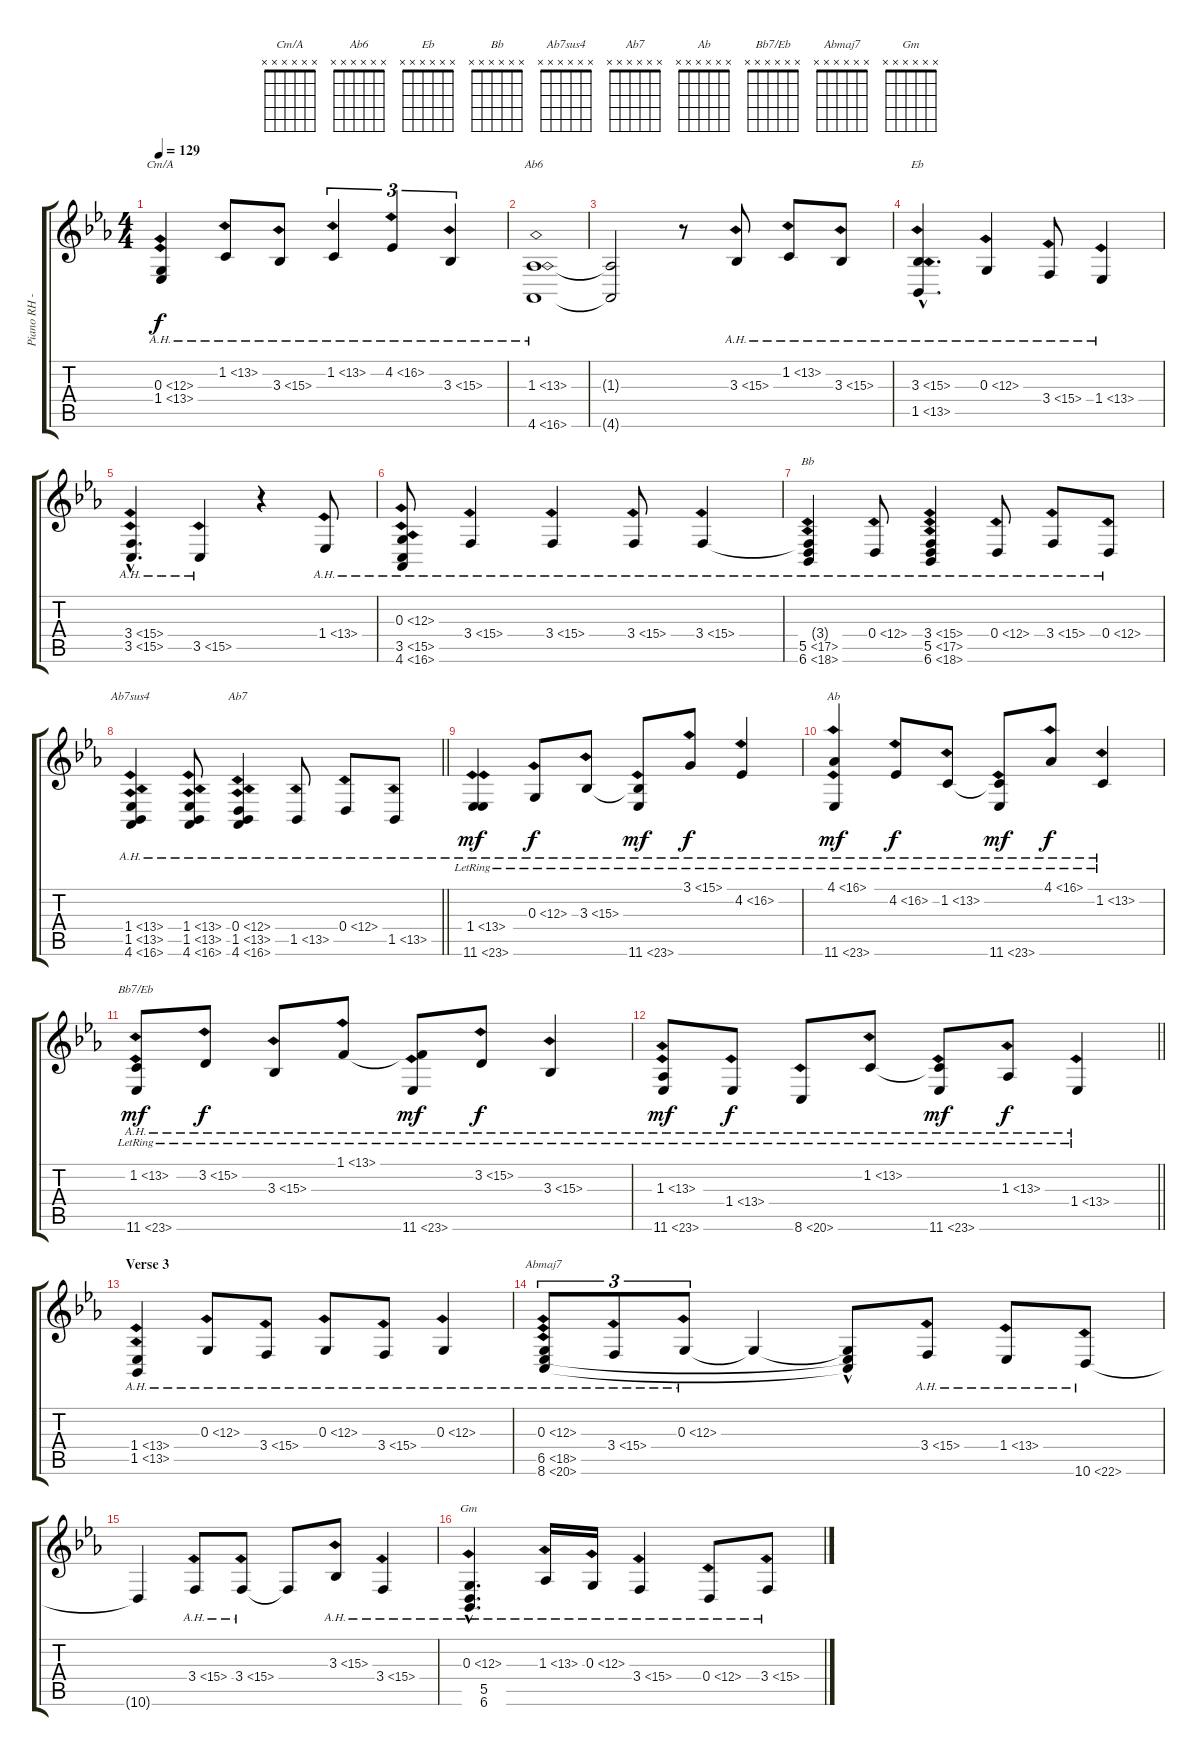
\track ("Piano RH - Elton John" "Piano RH -") {instrument acousticgrandpiano}
\staff {score tabs}
\tuning (E4 B3 G3 D3 A2 E2) {hide}
\chord ("Cm/A" x x x x x x)
\chord ("Ab6" x x x x x x)
\chord ("Eb" x x x x x x)
\chord ("Bb" x x x x x x)
\chord ("Ab7sus4" x x x x x x)
\chord ("Ab7" x x x x x x)
\chord ("Ab" x x x x x x)
\chord ("Bb7/Eb" x x x x x x)
\chord ("Abmaj7" x x x x x x)
\chord ("Gm" x x x x x x)
\ts (4 4)
\tempo 129
\clef g2
\ks eb
(0.3{ah 12} 1.4{ah 12}).4{ch "Cm/A" dy f} 1.2{ah 12}.8 3.3{ah 12}.8 1.2{ah 12}.4{tu (3 2)} 4.2{ah 12}.4{tu (3 2)} 3.3{ah 12}.4{tu (3 2)} |
(1.3{ah 12} 4.6{ah 12}).1{ch "Ab6"} |
(1.3{t} 4.6{t}).2 r.8 3.3{ah 12}.8 1.2{ah 12}.8 3.3{ah 12}.8 |
(3.3{ah 12 hac} 1.5{ah 12}).4{d ch "Eb"} 0.3{ah 12}.4 3.4{ah 12}.8 1.4{ah 12}.4 |
(3.4{ah 12 hac} 3.5{ah 12 hac}).4{d} 3.5{ah 12}.4 r.4 1.4{ah 12}.8 |
(0.3{ah 12} 3.5{ah 12} 4.6{ah 12}).8 3.4{ah 12}.4 3.4{ah 12}.4 3.4{ah 12}.8 3.4{ah 12}.4 |
(3.4{t} 5.5{ah 12} 6.6{ah 12}).4{ch "Bb"} 0.4{ah 12}.8 (3.4{ah 12} 5.5{ah 12} 6.6{ah 12}).4 0.4{ah 12}.8 3.4{ah 12}.8 0.4{ah 12}.8 |
\barLineRight lightlight
(1.4{ah 12} 1.5{ah 12} 4.6{ah 12}).4{ch "Ab7sus4"} (1.4{ah 12} 1.5{ah 12} 4.6{ah 12}).8 (0.4{ah 12} 1.5{ah 12} 4.6{ah 12}).4{ch "Ab7"} 1.5{ah 12}.8 0.4{ah 12}.8 1.5{ah 12}.8 |
(1.4{ah 12 lr} 11.6{ah 12 lr}).4{dy mf} 0.3{ah 12 lr}.8{dy f} 3.3{ah 12 lr}.8 (3.3{t} 11.6{ah 12 lr}).8{dy mf} 3.1{ah 12 lr}.8{dy f} 4.2{ah 12 lr}.4 |
(4.1{ah 12 lr} 11.6{ah 12 lr}).4{ch "Ab" dy mf} 4.2{ah 12 lr}.8{dy f} 1.2{ah 12 lr}.8 (1.2{t} 11.6{ah 12 lr}).8{dy mf} 4.1{ah 12 lr}.8{dy f} 1.2{ah 12 lr}.4 |
(1.2{ah 12 lr} 11.6{ah 12 lr}).8{ch "Bb7/Eb" dy mf} 3.2{ah 12 lr}.8{dy f} 3.3{ah 12 lr}.8 1.1{ah 12 lr}.8 (1.1{t} 11.6{ah 12 lr}).8{dy mf} 3.2{ah 12 lr}.8{dy f} 3.3{ah 12 lr}.4 |
\barLineRight lightlight
(1.3{ah 12 lr} 11.6{ah 12 lr}).8{dy mf} 1.4{ah 12 lr}.8{dy f} 8.6{ah 12 lr}.8 1.2{ah 12 lr}.8 (1.2{t} 11.6{ah 12 lr}).8{dy mf} 1.3{ah 12 lr}.8{dy f} 1.4{ah 12 lr}.4 |
\section ("" "Verse 3")
(1.4{ah 12} 1.5{ah 12}).4 0.3{ah 12}.8 3.4{ah 12}.8 0.3{ah 12}.8 3.4{ah 12}.8 0.3{ah 12}.4 |
(0.3{ah 12} 6.5{ah 12} 8.6{ah 12}).8{tu (3 2) ch "Abmaj7"} 3.4{ah 12}.8{tu (3 2)} 0.3{ah 12}.8{tu (3 2)} 0.3{t}.4 (0.3{hac t} 6.5{t} 8.6{t}).8 3.4{ah 12}.8 1.4{ah 12}.8 10.6{ah 12}.8 |
10.6{t}.4 3.4{ah 12}.8 3.4{ah 12}.8 3.4{t}.8 3.3{ah 12}.8 3.4{ah 12}.4 |
(0.3{ah 12 hac} 5.5{hac} 6.6{hac}).4{d ch "Gm"} 1.3{ah 12}.16 0.3{ah 12}.16 3.4{ah 12}.4 0.4{ah 12}.8 3.4{ah 12}.8
